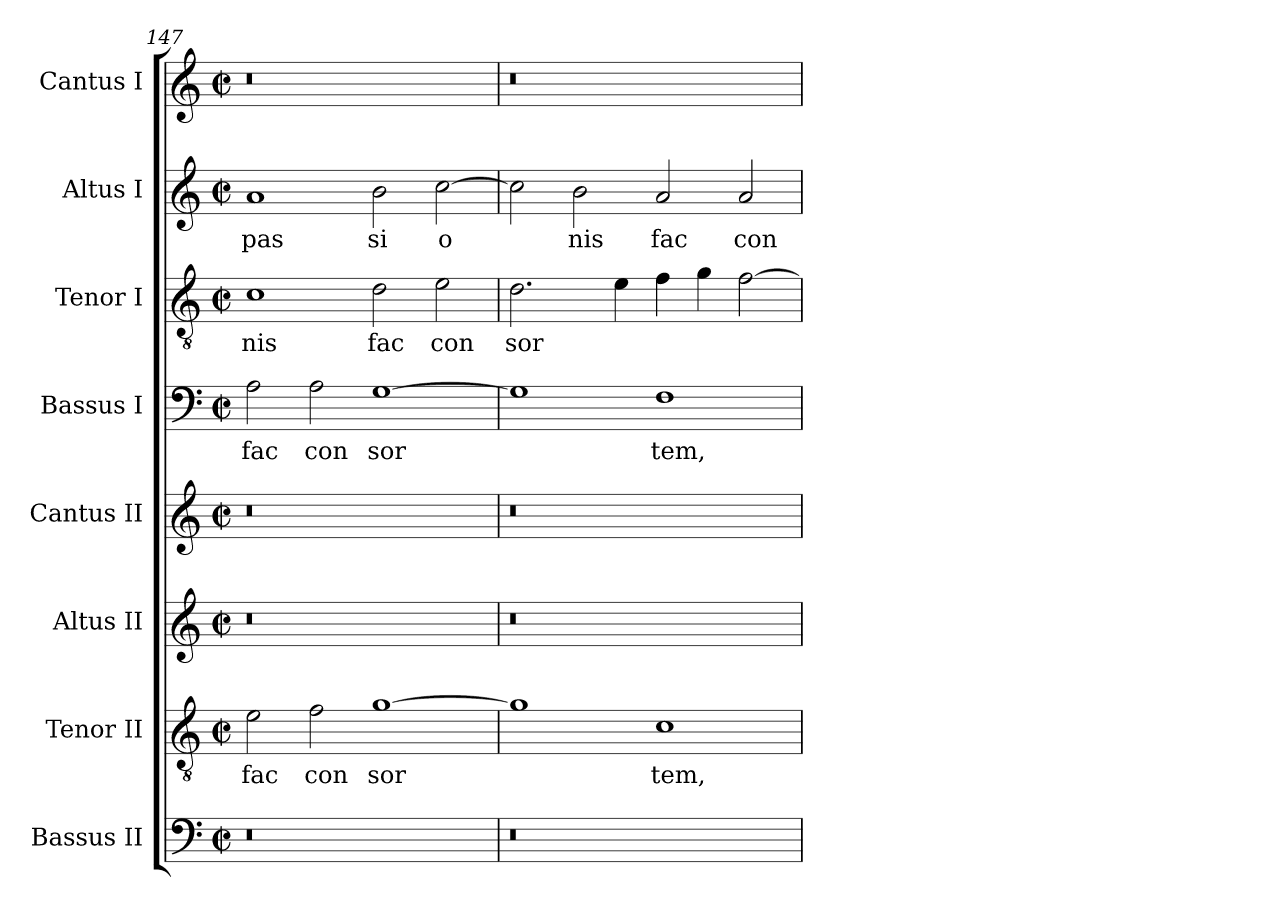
**kern	**kern	**text	**kern	**kern	**kern	**text	**kern	**text	**kern	**text	**kern
*part8	*part7	*part7	*part6	*part5	*part4	*part4	*part3	*part3	*part2	*part2	*part1
*staff8	*staff7	*staff7	*staff6	*staff5	*staff4	*staff4	*staff3	*staff3	*staff2	*staff2	*staff1
*I"Bassus II	*I"Tenor II	*	*I"Altus II	*I"Cantus II	*I"Bassus I	*	*I"Tenor I	*	*I"Altus I	*	*I"Cantus I
*clefF4	*clefGv2	*	*clefG2	*clefG2	*clefF4	*	*clefGv2	*	*clefG2	*	*clefG2
*k[]	*	*	*	*	*	*	*	*	*	*	*
*C:	*	*	*	*	*	*	*	*	*	*	*
*M2/2	*M2/2	*	*M2/2	*M2/2	*M2/2	*	*M2/2	*	*M2/2	*	*M2/2
*met(c|)	*met(c|)	*	*met(c|)	*met(c|)	*met(c|)	*	*met(c|)	*	*met(c|)	*	*met(c|)
=147	=147	=147	=147	=147	=147	=147	=147	=147	=147	=147	=147
!	!	!LO:LY:b:cj	!	!	!	!LO:LY:b:cj	!	!LO:LY:b:cj	!	!LO:LY:b:cj	!
0r	2e\	fac	0r	0r	2A\	fac	1c	nis	1a	pas	0r
!	!	!LO:LY:b:cj	!	!	!	!LO:LY:b:cj	!	!	!	!	!
.	2f\	con	.	.	2A\	con	.	.	.	.	.
!	!	!LO:LY:b:cj	!	!	!	!LO:LY:b:cj	!	!LO:LY:b:cj	!	!LO:LY:b:cj	!
.	[>1g	sor	.	.	[>1G	sor	2d\	fac	2b\	si	.
!	!	!	!	!	!	!	!	!LO:LY:b:cj	!	!LO:LY:b:cj	!
.	.	.	.	.	.	.	2e\	con	[>2cc\	o	.
=148	=148	=148	=148	=148	=148	=148	=148	=148	=148	=148	=148
!	!	!	!	!	!	!	!	!LO:LY:b	!	!	!
0r	1g]	.	0r	0r	1G]	.	2.d\	sor	2cc\]	.	0r
!	!	!	!	!	!	!	!	!	!	!LO:LY:b:cj	!
.	.	.	.	.	.	.	.	.	2b\	nis	.
.	.	.	.	.	.	.	4e\	.	.	.	.
!	!	!LO:LY:b:cj	!	!	!	!LO:LY:b:cj	!	!	!	!LO:LY:b:cj	!
.	1c	tem,	.	.	1F	tem,	4f\	.	2a/	fac	.
.	.	.	.	.	.	.	4g\	.	.	.	.
!	!	!	!	!	!	!	!	!	!	!LO:LY:b:cj	!
.	.	.	.	.	.	.	[>2f\	.	2a/	con	.
=	=	=	=	=	=	=	=	=	=	=	=
*-	*-	*-	*-	*-	*-	*-	*-	*-	*-	*-	*-
